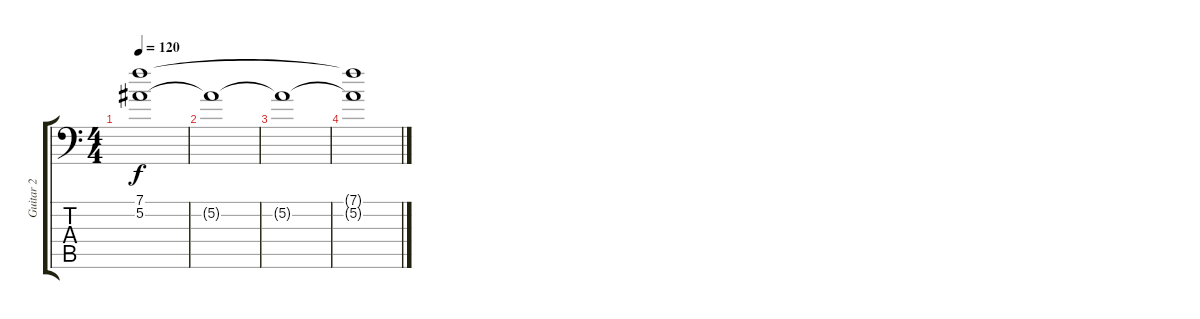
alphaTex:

\track ("Guitar 2" "Guitar 2") {instrument acousticguitarsteel}
\staff {score tabs}
\tuning (Bb3 F3 Db3 Ab2 Eb2 Bb1) {hide}
\ts (4 4)
\tempo 120
\clef f4
\ks c
(7.1 5.2).1{dy f volume 16 instrument distortionguitar} |
5.2{t}.1 |
5.2{t}.1{volume 0} |
(7.1{t} 5.2{t}).1
